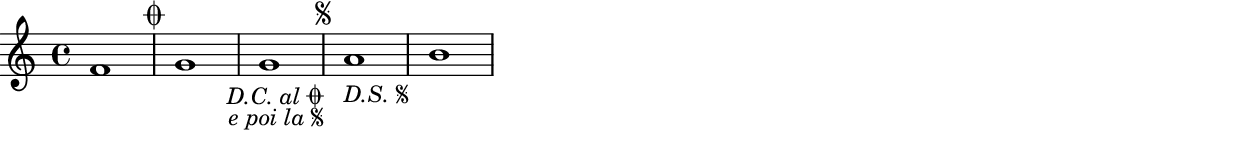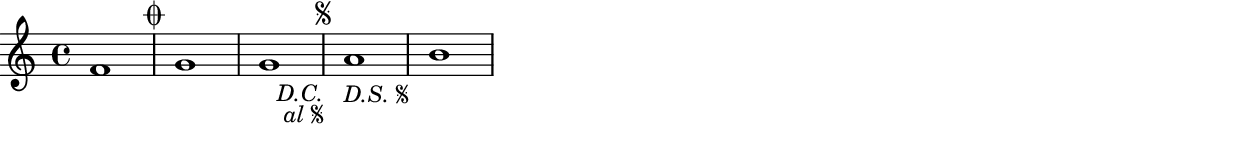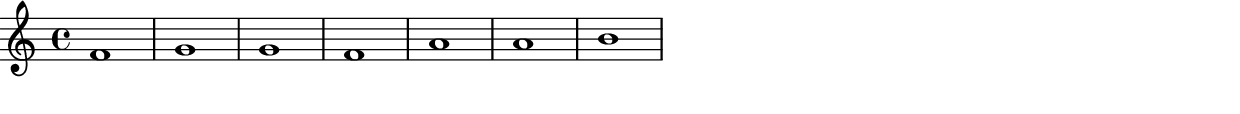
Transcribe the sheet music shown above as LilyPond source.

%% Generated by lilypond-book
%% Options: [exampleindent=10.16\mm,indent=0\mm,line-width=160\mm,paper-height=845.047\pt,paper-width=597.508\pt,papersize='(cons (* 597.508 pt) (* 845.047 pt))]
\include "lilypond-book-preamble.ly"


% ****************************************************************
% Start cut-&-pastable-section
% ****************************************************************

#(ly:set-option 'eps-box-padding 3.000000)



\paper {
  #(set-paper-size '(cons (* 597.508 pt) (* 845.047 pt)))
  indent = 0\mm
  line-width = 160\mm
  % offset the left padding, also add 1mm as lilypond creates cropped
  % images with a little space on the right
  line-width = #(- line-width (* mm  3.000000) (* mm 1))
}

\layout {
  
}




% ****************************************************************
% ly snippet:
% ****************************************************************
\sourcefilename "/lilypond-2.25.16/input/regression/repeat-dc-al-segno.ly"
\sourcefileline 0
\version "2.23.6"

#(ly:set-option 'warning-as-error #t)

\header {
  texidoc="This tests @emph{D.C.} al Coda form, but with a segno where
the Coda label would normally be.  The @emph{D.C.} instructions refer
to the segno."
}

piece = \new Voice \fixed c' {
  \repeat segno 2 {
    f1
    \alternative {
      { g1 | g }
      <>
    }
  }
  \repeat segno 2 {
    a1
  }
  b1
}

\new Score {
  \new Staff \with { instrumentName = "default" } \piece
}

\new Score \with {
  dalSegnoTextFormatter = #format-dal-segno-text-brief
} {
  \new Staff \with { instrumentName = "brief" } \piece
}

\new Score {
  \new Staff \with { instrumentName = "unfolded" } \unfoldRepeats \piece
}



% ****************************************************************
% end ly snippet
% ****************************************************************
